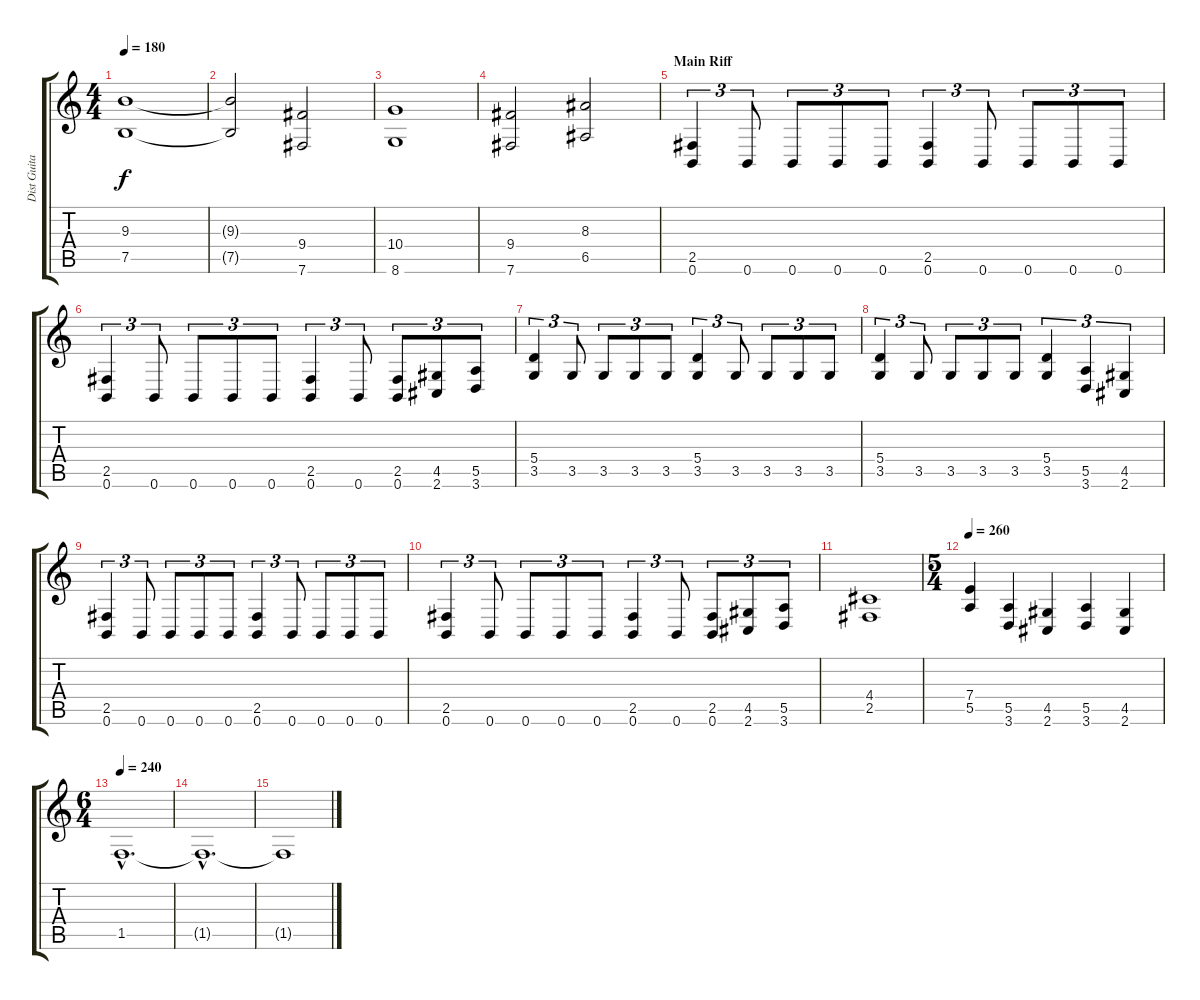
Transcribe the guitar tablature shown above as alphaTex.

\track ("Dist Guitar 2" "Dist Guita") {instrument distortionguitar}
\staff {score tabs}
\tuning (B3 Gb3 D3 A2 E2 B1) {hide}
\ts (4 4)
\tempo 180
\clef g2
\ks c
(9.3 7.5).1{dy f} |
(9.3{t} 7.5{t}).2 (9.4 7.6).2 |
(10.4 8.6).1 |
(9.4 7.6).2 (8.3 6.5).2 |
\section ("" "Main Riff")
(2.5 0.6).4{tu (3 2)} 0.6.8{tu (3 2)} 0.6.8{tu (3 2)} 0.6.8{tu (3 2)} 0.6.8{tu (3 2)} (2.5 0.6).4{tu (3 2)} 0.6.8{tu (3 2)} 0.6.8{tu (3 2)} 0.6.8{tu (3 2)} 0.6.8{tu (3 2)} |
(2.5 0.6).4{tu (3 2)} 0.6.8{tu (3 2)} 0.6.8{tu (3 2)} 0.6.8{tu (3 2)} 0.6.8{tu (3 2)} (2.5 0.6).4{tu (3 2)} 0.6.8{tu (3 2)} (2.5 0.6).8{tu (3 2)} (4.5 2.6).8{tu (3 2)} (5.5 3.6).8{tu (3 2)} |
(5.4 3.5).4{tu (3 2)} 3.5.8{tu (3 2)} 3.5.8{tu (3 2)} 3.5.8{tu (3 2)} 3.5.8{tu (3 2)} (5.4 3.5).4{tu (3 2)} 3.5.8{tu (3 2)} 3.5.8{tu (3 2)} 3.5.8{tu (3 2)} 3.5.8{tu (3 2)} |
(5.4 3.5).4{tu (3 2)} 3.5.8{tu (3 2)} 3.5.8{tu (3 2)} 3.5.8{tu (3 2)} 3.5.8{tu (3 2)} (5.4 3.5).4{tu (3 2)} (5.5 3.6).4{tu (3 2)} (4.5 2.6).4{tu (3 2)} |
(2.5 0.6).4{tu (3 2)} 0.6.8{tu (3 2)} 0.6.8{tu (3 2)} 0.6.8{tu (3 2)} 0.6.8{tu (3 2)} (2.5 0.6).4{tu (3 2)} 0.6.8{tu (3 2)} 0.6.8{tu (3 2)} 0.6.8{tu (3 2)} 0.6.8{tu (3 2)} |
(2.5 0.6).4{tu (3 2)} 0.6.8{tu (3 2)} 0.6.8{tu (3 2)} 0.6.8{tu (3 2)} 0.6.8{tu (3 2)} (2.5 0.6).4{tu (3 2)} 0.6.8{tu (3 2)} (2.5 0.6).8{tu (3 2)} (4.5 2.6).8{tu (3 2)} (5.5 3.6).8{tu (3 2)} |
(4.4 2.5).1 |
\ts (5 4)
\tempo 260
(7.4 5.5).4 (5.5 3.6).4 (4.5 2.6).4 (5.5 3.6).4 (4.5 2.6).4 |
\ts (6 4)
\tempo 240
1.5{hac}.1{d} |
1.5{hac t}.1{d} |
1.5{t}.1
